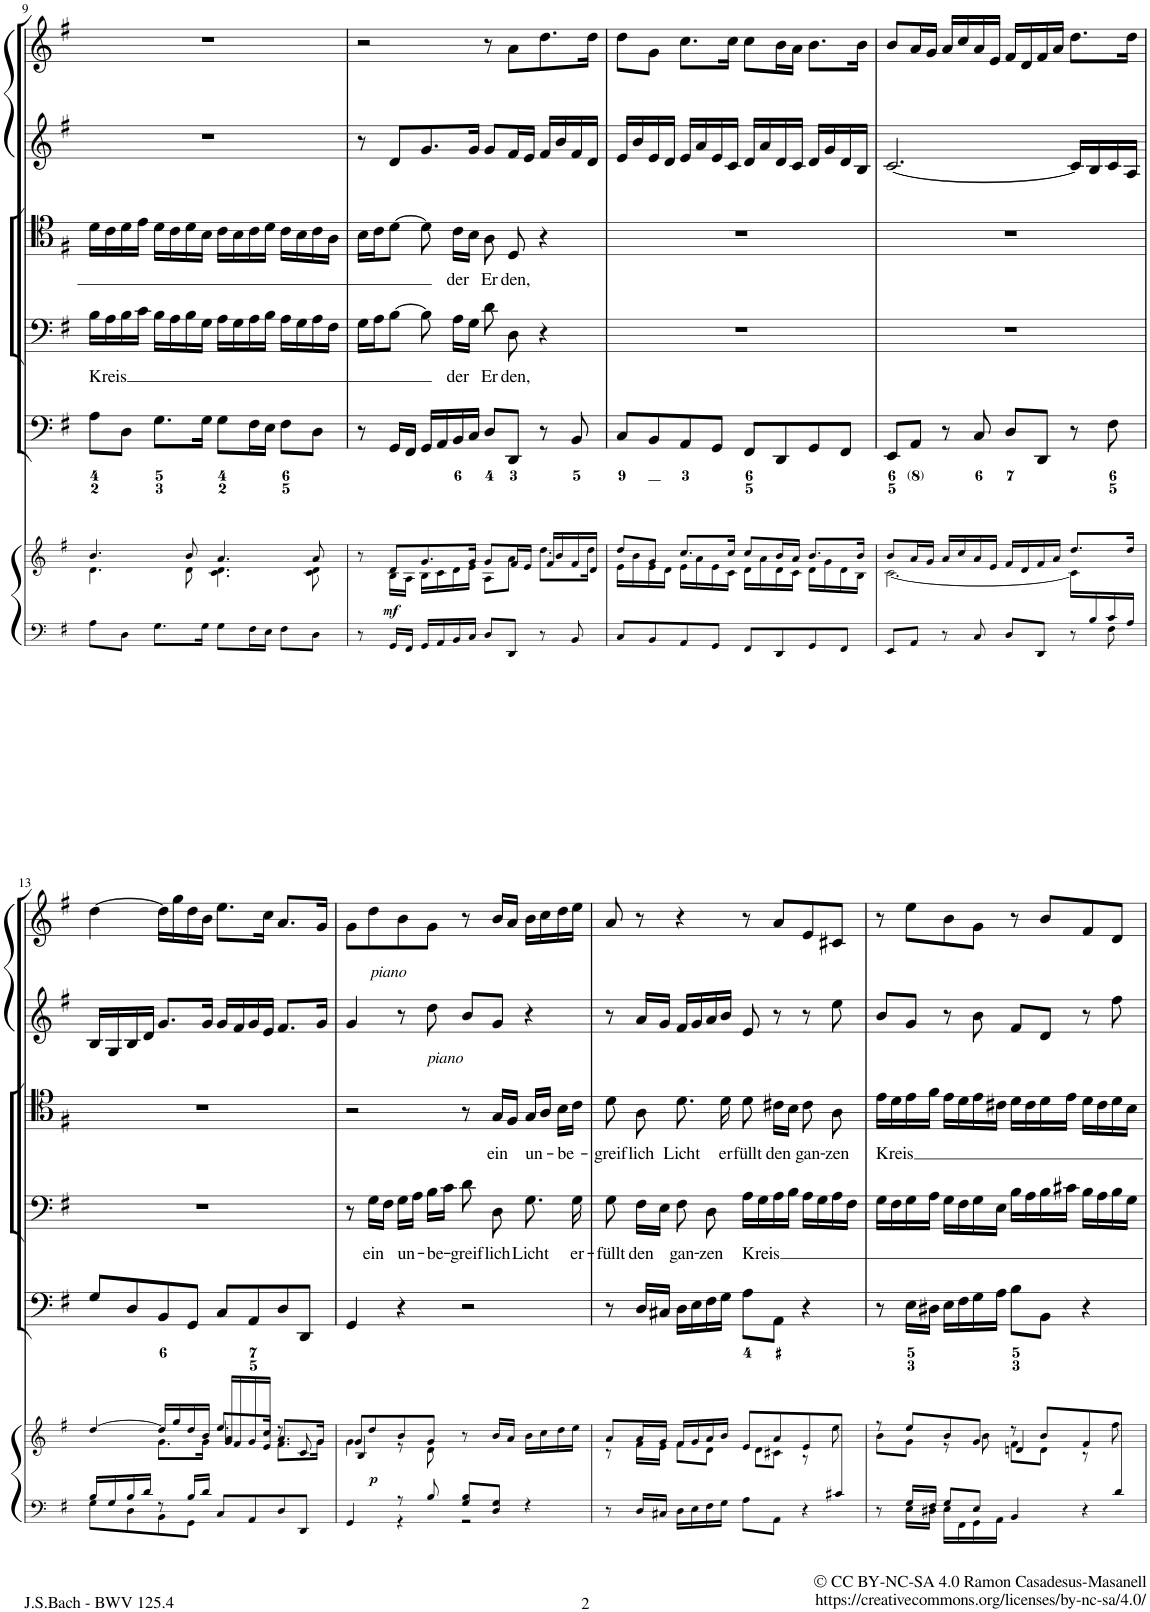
**kern	**kern	**dynam	**kern	**kern	**text	**kern	**text	**kern	**dynam	**kern	**dynam
*part6	*part6	*part6	*part5	*part4	*part4	*part3	*part3	*part2	*part2	*part1	*part1
*staff7	*staff6	*staff6/7	*staff5	*staff4	*staff4	*staff3	*staff3	*staff2	*staff2	*staff1	*staff1
*I"Piano reduction	*	*	*I"Continuo	*I"Basso	*	*I"Tenore	*	*I"Violino II	*	*I"Violino I	*
*I'Pno	*	*	*	*	*	*	*	*I'Vln	*	*I'Vln	*
!!LO:PB:g=z
*clefF4	*clefG2	*	*clefF4	*clefF4	*	*clefC4	*	*clefG2	*	*clefG2	*
*k[f#]	*k[f#]	*	*k[f#]	*k[f#]	*	*k[f#]	*	*k[f#]	*	*k[f#]	*
*M4/4	*M4/4	*	*M4/4	*M4/4	*	*M4/4	*	*M4/4	*	*M4/4	*
*met(c)	*met(c)	*	*met(c)	*met(c)	*	*met(c)	*	*met(c)	*	*met(c)	*
=9	=9	=9	=9	=9	=9	=9	=9	=9	=9	=9	=9
*	*^	*	*	*	*	*	*	*	*	*	*
!	!	!	!	!	!	!LO:LY:b	!	!	!	!	!	!
8A\L	4.b/	4.d\	.	8A\L	16B\LL	Kreis	16d\LL	.	1r	.	1r	.
.	.	.	.	.	16A\	.	16c\	.	.	.	.	.
8D\J	.	.	.	8D\J	16B\	.	16d\	.	.	.	.	.
.	.	.	.	.	16c\JJ	.	16e\JJ	.	.	.	.	.
8.G\L	.	.	.	8.G\L	16B\LL	.	16d\LL	.	.	.	.	.
.	.	.	.	.	16A\	.	16c\	.	.	.	.	.
.	8b/	8d\	.	.	16B\	.	16d\	.	.	.	.	.
16G\Jk	.	.	.	16G\Jk	16G\JJ	.	16B\JJ	.	.	.	.	.
8G\L	4.a/	4.c\ 4.d\	.	8G\L	16A\LL	.	16c\LL	.	.	.	.	.
.	.	.	.	.	16G\	.	16B\	.	.	.	.	.
16F#\L	.	.	.	16F#\L	16A\	.	16c\	.	.	.	.	.
16E\JJ	.	.	.	16E\JJ	16B\JJ	.	16d\JJ	.	.	.	.	.
8F#\L	.	.	.	8F#\L	16A\LL	.	16c\LL	.	.	.	.	.
.	.	.	.	.	16G\	.	16B\	.	.	.	.	.
8D\J	8a/	8c\ 8d\	.	8D\J	16A\	.	16c\	.	.	.	.	.
.	.	.	.	.	16F#\JJ	.	16A\JJ	.	.	.	.	.
=10	=10	=10	=10	=10	=10	=10	=10	=10	=10	=10	=10	=10
8r	8r	8ryy	.	8r	16G\LL	.	16B\LL	.	8r	.	2r	.
.	.	.	.	.	16A\J	.	16c\J	.	.	.	.	.
!	!	!	!LO:DY:b	!	!	!	!	!	!	!	!	!
16GG/LL	8d/L	16B\LL	mf	16GG/LL	[8B\J	.	[8d\J	.	8d/L	.	.	.
16FF#/JJ	.	16A\JJ	.	16FF#/JJ	.	.	.	.	.	.	.	.
16GG/LL	8.g/	16B\LL	.	16GG/LL	8B\]	.	8d\]	.	8.g/	.	.	.
16AA/	.	16c\	.	16AA/	.	.	.	.	.	.	.	.
!	!	!	!	!	!	!LO:LY:b	!	!LO:LY:b	!	!	!	!
16BB/	.	16d\	.	16BB/	16A\LL	der	16c\LL	der	.	.	.	.
16C/JJ	16g/Jk	16e\JJ	.	16C/JJ	16G\JJ	.	16B\JJ	.	16g/Jk	.	.	.
!	!	!	!	!	!	!LO:LY:b	!	!LO:LY:b	!	!	!	!
8D/L	8g/L	8A\L	.	8D/L	8d\	Er-	8A\	Er-	8g/L	.	8r	.
!	!	!	!	!	!	!LO:LY:b	!	!LO:LY:b	!	!	!	!
8DD/J	16f#/L	8a\J	.	8DD/J	8D\	-den,	8D/	-den,	16f#/L	.	8a\L	.
.	16e/JJ	.	.	.	.	.	.	.	16e/JJ	.	.	.
8r	16f#/LL	8.dd\L	.	8r	4r	.	4r	.	16f#/LL	.	8.dd\	.
.	16b/	.	.	.	.	.	.	.	16b/	.	.	.
8BB/	16f#/	.	.	8BB/	.	.	.	.	16f#/	.	.	.
.	16d/JJ	16dd\Jk	.	.	.	.	.	.	16d/JJ	.	16dd\Jk	.
=11	=11	=11	=11	=11	=11	=11	=11	=11	=11	=11	=11	=11
8C/L	8dd/L	16e\LL	.	8C/L	1r	.	1r	.	16e/LL	.	8dd\L	.
.	.	16b\	.	.	.	.	.	.	16b/	.	.	.
8BB/	8g/J	16e\	.	8BB/	.	.	.	.	16e/	.	8g\J	.
.	.	16d\JJ	.	.	.	.	.	.	16d/JJ	.	.	.
8AA/	8.cc/L	16e\LL	.	8AA/	.	.	.	.	16e/LL	.	8.cc\L	.
.	.	16a\	.	.	.	.	.	.	16a/	.	.	.
8GG/J	.	16e\	.	8GG/J	.	.	.	.	16e/	.	.	.
.	16cc/Jk	16c\JJ	.	.	.	.	.	.	16c/JJ	.	16cc\Jk	.
8FF#/L	8cc/L	16d\LL	.	8FF#/L	.	.	.	.	16d/LL	.	8cc\L	.
.	.	16a\	.	.	.	.	.	.	16a/	.	.	.
8DD/	16b/L	16d\	.	8DD/	.	.	.	.	16d/	.	16b\L	.
.	16a/JJ	16c\JJ	.	.	.	.	.	.	16c/JJ	.	16a\JJ	.
8GG/	8.b/L	16d\LL	.	8GG/	.	.	.	.	16d/LL	.	8.b\L	.
.	.	16g\	.	.	.	.	.	.	16g/	.	.	.
8FF#/J	.	16d\	.	8FF#/J	.	.	.	.	16d/	.	.	.
.	16b/Jk	16B\JJ	.	.	.	.	.	.	16B/JJ	.	16b\Jk	.
=12	=12	=12	=12	=12	=12	=12	=12	=12	=12	=12	=12	=12
*^	*	*	*	*	*	*	*	*	*	*	*	*
16ryy	8EE/L	8b/L	[2.c\	.	8EE/L	1r	.	1r	.	[2.c/	.	8b/L	.
.	8AA/J	16a/L	.	.	8AA/J	.	.	.	.	.	.	16a/L	.
.	.	16g/JJ	.	.	.	.	.	.	.	.	.	16g/JJ	.
.	8r	16a/LL	.	.	8r	.	.	.	.	.	.	16a/LL	.
.	.	16cc/	.	.	.	.	.	.	.	.	.	16cc/	.
.	8C/	16a/	.	.	8C/	.	.	.	.	.	.	16a/	.
.	.	16e/JJ	.	.	.	.	.	.	.	.	.	16e/JJ	.
.	8D/L	16f#/LL	.	.	8D/L	.	.	.	.	.	.	16f#/LL	.
.	.	16d/	.	.	.	.	.	.	.	.	.	16d/	.
.	8DD/J	16f#/	.	.	8DD/J	.	.	.	.	.	.	16f#/	.
.	.	16a/JJ	.	.	.	.	.	.	.	.	.	16a/JJ	.
.	8r	8.dd/L	16c\LL]	.	8r	.	.	.	.	16c/LL]	.	8.dd\L	.
16B/	.	.	8.ryy	.	.	.	.	.	.	16B/	.	.	.
16c/	8F#\	.	.	.	8F#\	.	.	.	.	16c/	.	.	.
16A/JJ	.	16dd/Jk	.	.	.	.	.	.	.	16A/JJ	.	16dd\Jk	.
!!LO:LB:g=z
=13	=13	=13	=13	=13	=13	=13	=13	=13	=13	=13	=13	=13	=13
*	*	*	*^	*	*	*	*	*	*	*	*	*	*
16B/LL	8G\L	[>4dd/	4ryy	2ryy	.	8G/L	1r	.	1r	.	16B/LL	.	[4dd\	.
16G/	.	.	.	.	.	.	.	.	.	.	16G/	.	.	.
16B/	8D\	.	.	.	.	8D/	.	.	.	.	16B/	.	.	.
16d/JJ	.	.	.	.	.	.	.	.	.	.	16d/JJ	.	.	.
8r	8BB\	16dd/LL]	8.g\L	.	.	8BB/	.	.	.	.	8.g/L	.	16dd\LL]	.
.	.	16gg/	.	.	.	.	.	.	.	.	.	.	16gg\	.
16B/LL	8GG\J	16dd/	.	.	.	8GG/J	.	.	.	.	.	.	16dd\	.
16d/JJ	.	16b/JJ	16g\Jk	.	.	.	.	.	.	.	16g/Jk	.	16b\JJ	.
4ryy	8C/L	8.ee/L	4a/	16g/LL	.	8C/L	.	.	.	.	16g/LL	.	8.ee\L	.
.	.	.	.	16f#/	.	.	.	.	.	.	16f#/	.	.	.
.	8AA/	.	.	16g/	.	8AA/	.	.	.	.	16g/	.	.	.
.	.	16cc/Jk	.	16e/JJ	.	.	.	.	.	.	16e/JJ	.	16cc\Jk	.
8r	8D/	8.a/L	8.f#\L	8ryy	.	8D/	.	.	.	.	8.f#/L	.	8.a/L	.
8ryy	8DD/J	.	.	8c/	.	8DD/J	.	.	.	.	.	.	.	.
.	.	16g/Jk	16g\Jk	.	.	.	.	.	.	.	16g/Jk	.	16g/Jk	.
=14	=14	=14	=14	=14	=14	=14	=14	=14	=14	=14	=14	=14	=14	=14
!	!	!	!	!	!LO:DY:b	!	!	!	!	!	!	!	!	!
4ryy	4GG/	8g/L	4g\	4B/	p	4GG/	8r	.	2r	.	4g/	.	8g\L	.
!	!	!	!	!	!	!	!	!LO:LY:b	!	!	!	!	!	!LO:DY:b
.	.	8dd/	.	.	.	.	16G\LL	ein	.	.	.	.	8dd\	other-dynamics
.	.	.	.	.	.	.	16F#\JJ	.	.	.	.	.	.	.
!	!	!	!	!	!	!	!	!LO:LY:b	!	!	!	!	!	!
8r	4r	8b/	8r	2.ryy	.	4r	16G\LL	un-	.	.	8r	.	8b\	.
.	.	.	.	.	.	.	16A\JJ	.	.	.	.	.	.	.
!	!	!	!	!	!	!	!	!LO:LY:b	!	!	!	!LO:DY:b	!	!
8B/	.	8g/J	8d\	.	.	.	16B\LL	-be-	.	.	8dd\	other-dynamics	8g\J	.
.	.	.	.	.	.	.	16c\JJ	.	.	.	.	.	.	.
!	!	!	!	!	!	!	!	!LO:LY:b	!	!	!	!	!	!
8G/ 8B/L	2r	8r	2ryy	.	.	2r	8d\	-greif-	8r	.	8b/L	.	8r	.
!	!	!	!	!	!	!	!	!LO:LY:b	!	!LO:LY:b	!	!	!	!
8D/ 8G/J	.	16b/LL	.	.	.	.	8D\	-lich	16G/LL	ein	8g/J	.	16b/LL	.
.	.	16a/JJ	.	.	.	.	.	.	16F#/JJ	.	.	.	16a/JJ	.
!	!	!	!	!	!	!	!	!LO:LY:b	!	!LO:LY:b	!	!	!	!
4r	.	16b\LL	.	.	.	.	8.G\	Licht	16G/LL	un-	4r	.	16b\LL	.
.	.	16cc\	.	.	.	.	.	.	16A/JJ	.	.	.	16cc\	.
!	!	!	!	!	!	!	!	!	!	!LO:LY:b	!	!	!	!
.	.	16dd\	.	.	.	.	.	.	16B\LL	-be-	.	.	16dd\	.
!	!	!	!	!	!	!	!	!LO:LY:b	!	!	!	!	!	!
.	.	16ee\JJ	.	.	.	.	16G\	er-	16c\JJ	.	.	.	16ee\JJ	.
*	*	*	*v	*v	*	*	*	*	*	*	*	*	*	*
=15	=15	=15	=15	=15	=15	=15	=15	=15	=15	=15	=15	=15	=15
!	!	!	!	!	!	!	!LO:LY:b	!	!LO:LY:b	!	!	!	!
2..ryy	8r	8a/L	8r	.	8r	8G\	-füllt	8d\	-greif-	8r	.	8a/	.
!	!	!	!	!	!	!	!LO:LY:b	!	!LO:LY:b	!	!	!	!
.	16D/LL	16a/L	16f#\LL	.	16D/LL	16F#\LL	den	8A\	-lich	16a/LL	.	8r	.
.	16C#X/JJ	16g/JJ	16e\JJ	.	16C#X/JJ	16E\JJ	.	.	.	16g/JJ	.	.	.
!	!	!	!	!	!	!	!LO:LY:b	!	!LO:LY:b	!	!	!	!
.	16D\LL	16f#/LL	8f#\L	.	16D\LL	8F#\	gan-	8.d\	Licht	16f#/LL	.	4r	.
.	16E\	16g/	.	.	16E\	.	.	.	.	16g/	.	.	.
!	!	!	!	!	!	!	!LO:LY:b	!	!	!	!	!	!
.	16F#\	16a/	8d\J	.	16F#\	8D\	-zen	.	.	16a/	.	.	.
!	!	!	!	!	!	!	!	!	!LO:LY:b	!	!	!	!
.	16G\JJ	16b/JJ	.	.	16G\JJ	.	.	16d\	er-	16b/JJ	.	.	.
!	!	!	!	!	!	!	!LO:LY:b	!	!LO:LY:b	!	!	!	!
.	8A\L	8e/L	8d\L	.	8A\L	16A\LL	Kreis	8d\	-füllt	8e/	.	8r	.
.	.	.	.	.	.	16G\	.	.	.	.	.	.	.
!	!	!	!	!	!	!	!	!	!LO:LY:b	!	!	!	!
.	8AA\J	8a/	8c#X\J	.	8AA\J	16A\	.	16c#X\LL	den	8r	.	8a/L	.
.	.	.	.	.	.	16B\JJ	.	16B\JJ	.	.	.	.	.
!	!	!	!	!	!	!	!	!	!LO:LY:b	!	!	!	!
.	4r	8e/	8r	.	4r	16A\LL	.	8c#\	gan-	8r	.	8e/	.
.	.	.	.	.	.	16G\	.	.	.	.	.	.	.
!	!	!	!	!	!	!	!	!	!LO:LY:b	!	!	!	!
8c#X/J	.	8ryy	8ee\	.	.	16A\	.	8A\	-zen	8ee\	.	8c#X/J	.
.	.	.	.	.	.	16F#\JJ	.	.	.	.	.	.	.
=16	=16	=16	=16	=16	=16	=16	=16	=16	=16	=16	=16	=16	=16
*	*^	*	*^	*	*	*	*	*	*	*	*	*	*
!	!	!	!	!	!	!	!	!	!	!	!LO:LY:b	!	!	!	!
2..ryy	8r	8ryy	8r	8b\L	2ryy	.	8r	16G\LL	.	16e\LL	Kreis	8b/L	.	8r	.
.	.	.	.	.	.	.	.	16F#\	.	16d\	.	.	.	.	.
.	16G/LL	16E\LL	8ee/L	8g\J	.	.	16E\LL	16G\	.	16e\	.	8g/J	.	8ee\L	.
.	16F#/JJ	16D#X\JJ	.	.	.	.	16D#X\JJ	16A\JJ	.	16f#\JJ	.	.	.	.	.
.	8G/L	16E\LL	8b/	8r	.	.	16E\LL	16G\LL	.	16e\LL	.	8r	.	8b\	.
.	.	16FF#\	.	.	.	.	16F#\	16F#\	.	16d\	.	.	.	.	.
.	8E/J	16GG\	8g/J	8b\	.	.	16G\	16G\	.	16e\	.	8b\	.	8g\J	.
.	.	16AA\JJ	.	.	.	.	16A\JJ	16E\JJ	.	16c#X\JJ	.	.	.	.	.
.	4ryy	4BB/	8r	8f#\L	4dn/	.	8B\L	16B\LL	.	16d\LL	.	8f#/L	.	8r	.
.	.	.	.	.	.	.	.	16A\	.	16c#\	.	.	.	.	.
.	.	.	8b/L	8d\J	.	.	8BB\J	16B\	.	16d\	.	8d/J	.	8b/L	.
.	.	.	.	.	.	.	.	16c#X\JJ	.	16e\JJ	.	.	.	.	.
.	4r	4ryy	8f#/	8r	4ryy	.	4r	16B\LL	.	16d\LL	.	8r	.	8f#/	.
.	.	.	.	.	.	.	.	16A\	.	16c#\	.	.	.	.	.
8d/J	.	.	8ryy	8ff#\	.	.	.	16B\	.	16d\	.	8ff#\	.	8d/J	.
.	.	.	.	.	.	.	.	16G\JJ	.	16B\JJ	.	.	.	.	.
*v	*v	*v	*	*	*	*	*	*	*	*	*	*	*	*	*
*	*v	*v	*v	*	*	*	*	*	*	*	*	*	*
=	=	=	=	=	=	=	=	=	=	=	=
*-	*-	*-	*-	*-	*-	*-	*-	*-	*-	*-	*-
